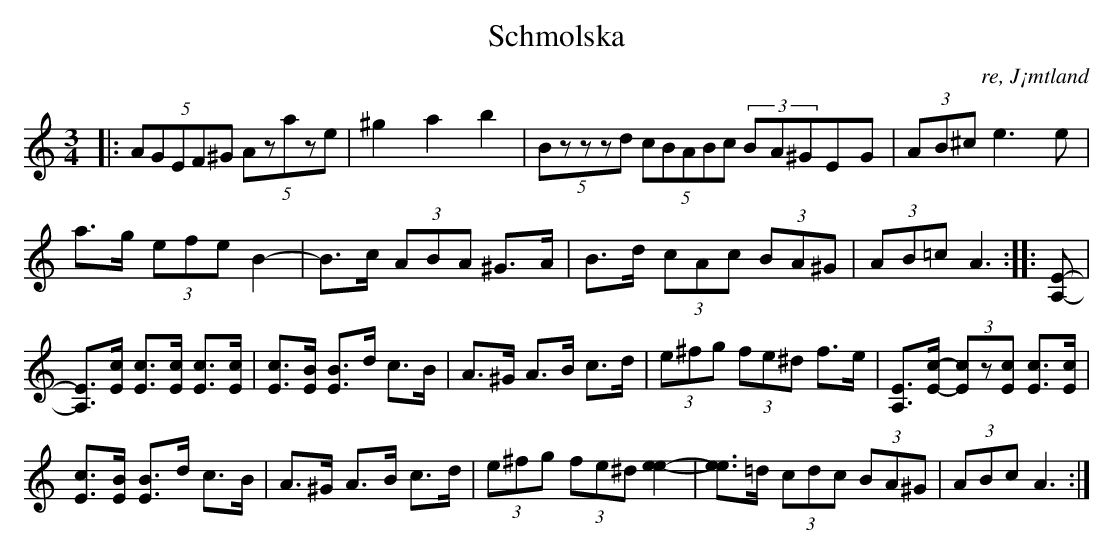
X:1
T:Schmolska
O: re, J¡mtland
M:3/4
L:1/8
K:Am
|: (5:2AGEF^G (5:2Azaze | ^g2 a2 b2 | (5:2Bzzzd (5:2cBABc (3BA^GEG | (3AB^c e3 e |
a>g (3efe B2- | B>c (3ABA ^G>A | B>d (3cAc (3BA^G | (3AB=c A3 :: [E-A,-] |
[EA,]>[cE] [cE]>[cE] [cE]>[cE] | [cE]>[BE] [BE]>d c>B | A>^G A>B c>d | (3e^fg (3fe^d f>e | [EA,]>[c-E-] (3[cE]z[cE] [cE]>[cE] |
[cE]>[BE] [BE]>d c>B | A>^G A>B c>d | (3e^fg (3fe^d [e2-e2-] | [ee]>=d (3cdc (3BA^G | (3ABc A3 :|]
